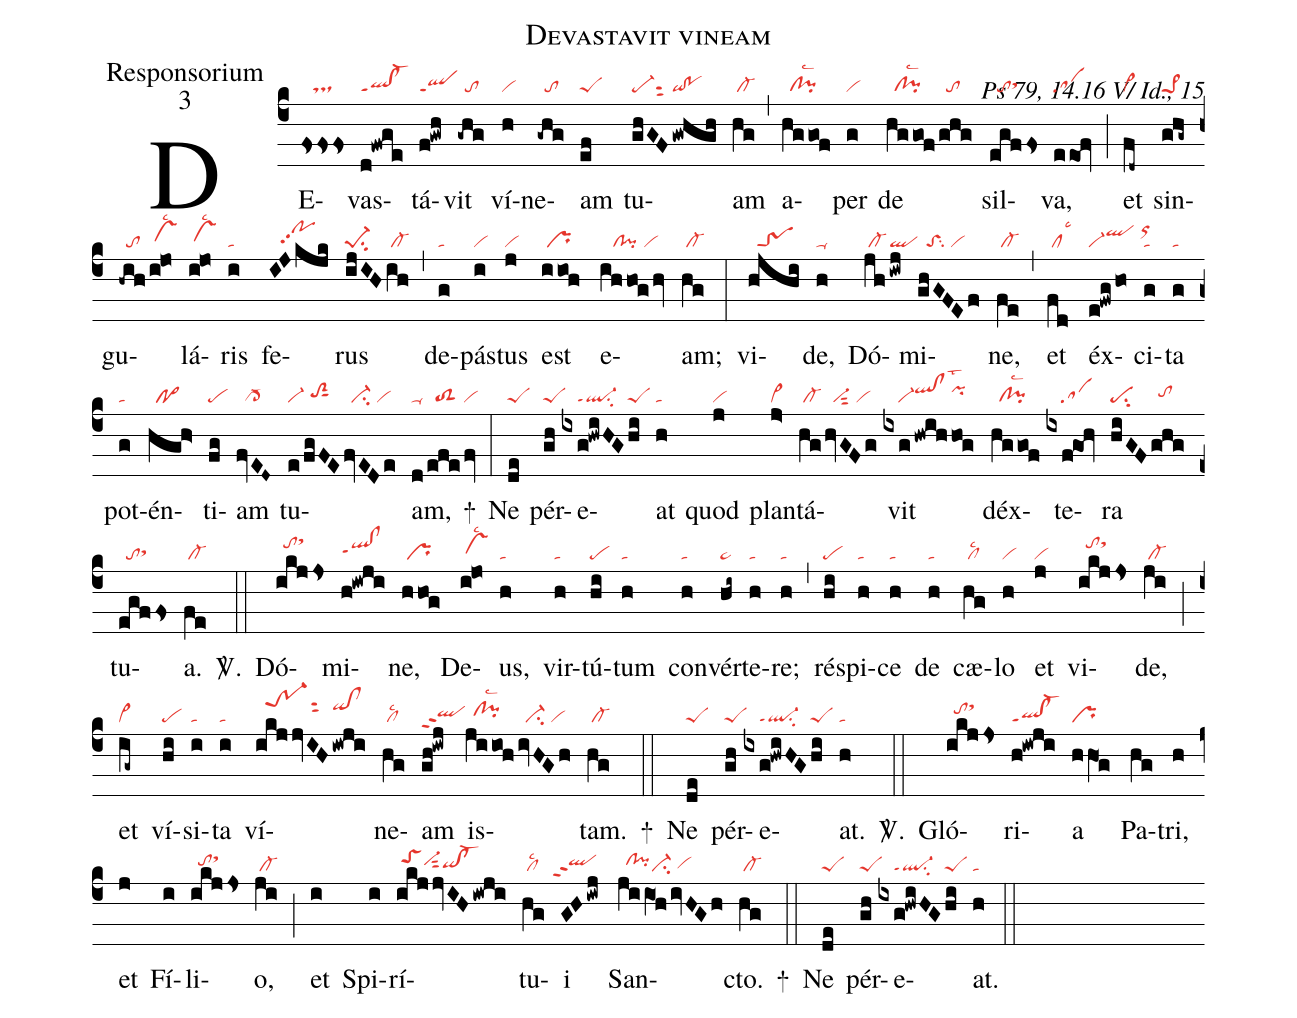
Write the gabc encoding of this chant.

name:Devastavit vineam;
office-part:Responsorium;
mode:3;
commentary:Ps 79, 14.16 V/ Id., 15;
nabc-lines:1;
%%
(c4)DE(fsss|///ts)vas(d!fwge|ql!cl-ppt1)tá(f!gwh|qlppt1)vit(-ghg|//to) ví(h|vi)ne(-ghg|//to)am(ef|peS) tu(ghGF|pe-sut2|/gwhgh|qi!po)am(hg|/cl-) (,)
a(hggof|//cl!pilsc2)per(g|vi) de(hggof|//cl!pilsc2|/ghg|//to) sil(egffs|//tosthh)va,(eeof|sa) (;)
et(fd~|cl~) sin(ghg~|pe>1)gu(-hih|//to|/i!jo|/vshhlsc2)lá(i!jo|/vshhlsc2)ris(i|ta) fe(IJkjk|///pohkpp2)rus(ijIH|pe-1su2|ih|/cl-) (,)
de(g|ta)pás(i|vi)tus(j|vi) est(iioh|/pr) e(ihhog/hv|///cl!pi/vi)am;(hg|/cl-) (:)
vi(hjhi|//trS)de,(h|ta-) Dó(jh|/cl-|!iwj|ql)mi(ghGFEf|//toSsu2/vi)ne,(fe|/cl-) (,)
et(fd|/cllsc3) éx(e!fwg/ho|vi-qlhj/orhk)ci(g|ta)ta(g|ta) pot(g|ta)én(hgh>|//po>)ti(fg|pe)am(fvED~|//cl->) tu(e|vi-|!fgFE|//toS2hhsut1|fvEDe|//vi-su2/vi)am,(d|ta-|/efe|//toS2|/fv|vi) +(:)
Ne(de|peS) pér(gh|peS)e(ixg!hwiHG|////ql-ppt1su2|hi|peS)at(h|ta) quod(j|vi) plan(j>|vi>)tá(hg|/cl-|/hvGFg|//vi-sut2/vi)vit(ixg|////vi-|!hwih|qlhi!clhilst3|hog|pihi) déx(hggof|//cl!pilsc2)te(ixf!goh|////sa)ra(hiGF|pesu2|ghg|//tohh) tu(egffs|//tosthh)a.(fe|/cl-) <sp>V/</sp>.(::)
Dó(ikjjs|//tohjsthl)mi(h!iwji|qlhh!clhhppt1)ne,(hhog|/pr) De(i!jo|/vshhlsc2)us,(h|ta) vir(h|ta)tú(hi|pe)tum(h|ta) con(h|ta)vér(hi~|pe~)te(h|ta)re;(h|ta) (,)
ré(hi|pe)spi(h|ta)ce(h|ta) de(h|ta) cæ(hg|/cllsc2)lo(h|vi) et(j|vi) vi(ikjjs|//tohjsthk)de,(ji|/cl-) (;)
et(ig~|cl~) ví(hi|pe)si(i|ta)ta(i|ta) ví(ikjjvIH|//trS-hksut2|/iwji|qihj!clhj)ne(hg|/cllsc2)am(gh!iwj|qlhhppt2) is(jiioh|//clhh!pihhlsc2|/ivHGh|//vi-su2/vi)tam.(hg|/cl-) +(::)
Ne(de|peS) pér(gh|peS)e(ixg!hwiHG|////ql-ppt1su2|hi|peS)at.(h|ta) <sp>V/</sp>.(::)
Gló(ikjjs|//tohisthk)ri(h!iwji|ql!cl-ppt1)a(hhO1g|pr) Pa(hg)tri,(h) et(j) Fí(i)li(ikjjs|//tohhsthj)o,(ji|/cl-) (;)
et(i) Spi(i)rí(ikjjvIHiwji|/toShivi-hhsut2qihg!cl-hg)tu(hg|/cllsc2)i(GHiwj|``qlhhppt2) San(jiiO1hivHGh|//clhh!pihhci-/vihg)cto.(hg|/cl-) +(::)
Ne(de|peS) pér(gh|peS)e(ixg!hwiHG|////ql-ppt1su2|hi|peS)at.(h|ta) (::)
